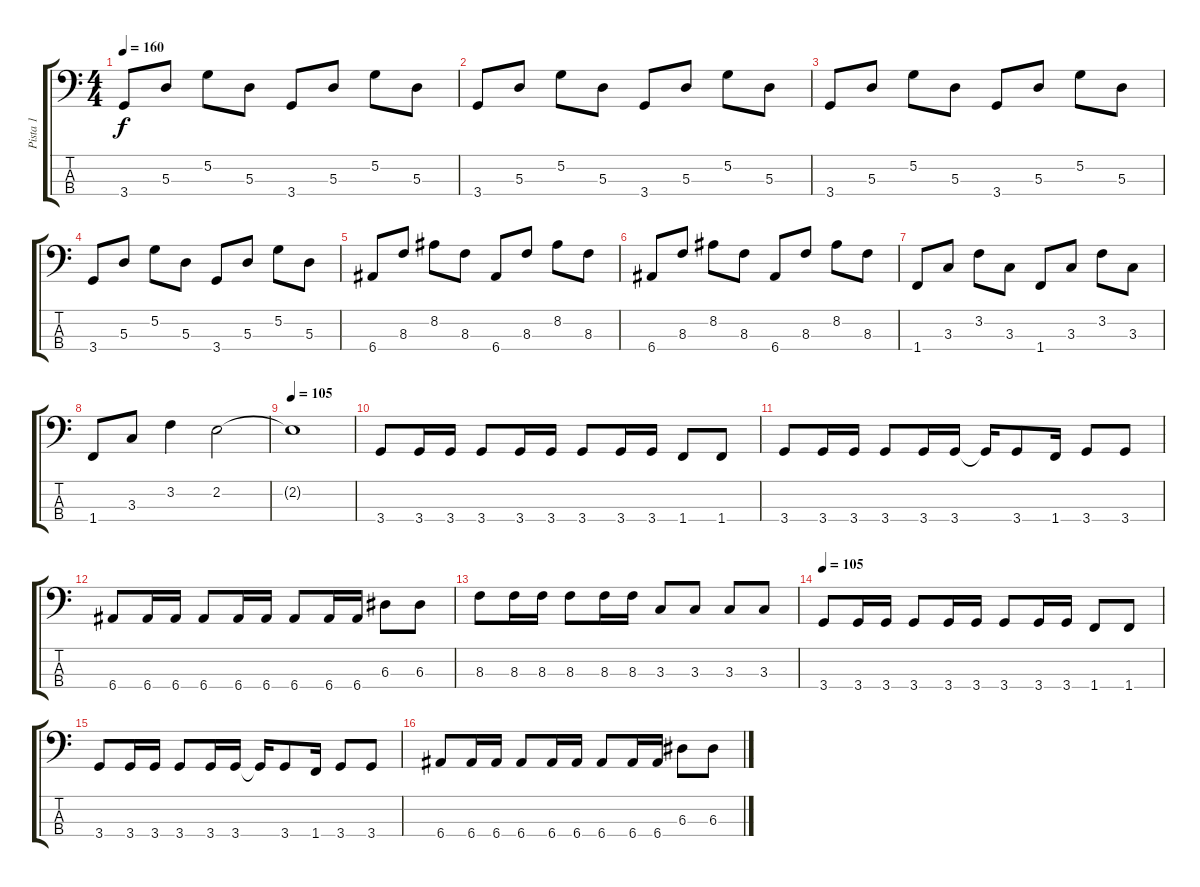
\track ("Pista 1" "Pista 1") {instrument fretlessbass}
\staff {score tabs}
\tuning (G2 D2 A1 E1) {hide}
\ts (4 4)
\tempo 160
\clef f4
\ks c
3.4.8{dy f} 5.3.8 5.2.8 5.3.8 3.4.8 5.3.8 5.2.8 5.3.8 |
3.4.8 5.3.8 5.2.8 5.3.8 3.4.8 5.3.8 5.2.8 5.3.8 |
3.4.8 5.3.8 5.2.8 5.3.8 3.4.8 5.3.8 5.2.8 5.3.8 |
3.4.8 5.3.8 5.2.8 5.3.8 3.4.8 5.3.8 5.2.8 5.3.8 |
6.4.8 8.3.8 8.2.8 8.3.8 6.4.8 8.3.8 8.2.8 8.3.8 |
6.4.8 8.3.8 8.2.8 8.3.8 6.4.8 8.3.8 8.2.8 8.3.8 |
1.4.8 3.3.8 3.2.8 3.3.8 1.4.8 3.3.8 3.2.8 3.3.8 |
1.4.8 3.3.8 3.2.4 2.2.2{volume 0} |
\tempo 105
2.2{t}.1 |
3.4.8{volume 13} 3.4.16 3.4.16 3.4.8 3.4.16 3.4.16 3.4.8 3.4.16 3.4.16 1.4.8 1.4.8 |
3.4.8 3.4.16 3.4.16 3.4.8 3.4.16 3.4.16 3.4{t}.16 3.4.8 1.4.16 3.4.8 3.4.8 |
6.4.8 6.4.16 6.4.16 6.4.8 6.4.16 6.4.16 6.4.8 6.4.16 6.4.16 6.3.8 6.3.8 |
8.3.8 8.3.16 8.3.16 8.3.8 8.3.16 8.3.16 3.3.8 3.3.8 3.3.8 3.3.8 |
\tempo 105
3.4.8{volume 13} 3.4.16 3.4.16 3.4.8 3.4.16 3.4.16 3.4.8 3.4.16 3.4.16 1.4.8 1.4.8 |
3.4.8 3.4.16 3.4.16 3.4.8 3.4.16 3.4.16 3.4{t}.16 3.4.8 1.4.16 3.4.8 3.4.8 |
6.4.8 6.4.16 6.4.16 6.4.8 6.4.16 6.4.16 6.4.8 6.4.16 6.4.16 6.3.8 6.3.8
